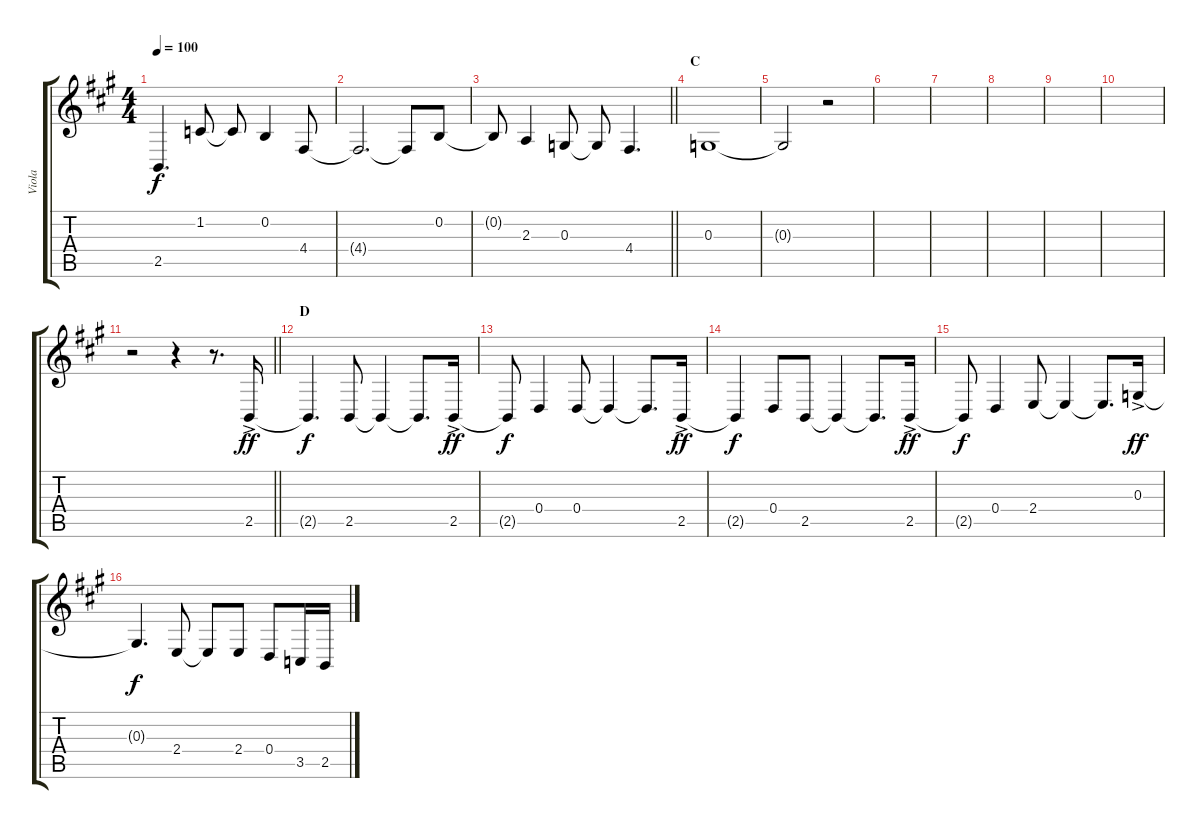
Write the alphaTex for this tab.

\track ("Viola" "Viola") {instrument viola}
\staff {score tabs}
\tuning (E4 B3 G3 D3 A2 E2) {hide}
\ts (4 4)
\tempo 100
\clef g2
\ks a
2.5.4{d dy f} 1.2.8 1.2{t}.8 0.2.4 4.4.8 |
4.4{t}.2{d} 4.4{t}.8 0.2.8 |
\barLineRight lightlight
0.2{t}.8 2.3.4 0.3.8 0.3{t}.8 4.4.4{d} |
\section ("" "C")
0.3.1{volume 7} |
0.3{t}.2 r.2 |
|
|
|
|
|
\barLineRight lightlight
r.2 r.4 r.8{d volume 10} 2.5{ac}.16{dy ff} |
\section ("" "D")
2.5{t}.4{d dy f} 2.5.8 2.5{t}.4 2.5{t}.8{d} 2.5{ac}.16{dy ff} |
2.5{t}.8{dy f} 0.4.4 0.4.8 0.4{t}.4 0.4{t}.8{d} 2.5{ac}.16{dy ff} |
2.5{t}.4{dy f} 0.4.8 2.5.8 2.5{t}.4 2.5{t}.8{d} 2.5{ac}.16{dy ff} |
2.5{t}.8{dy f} 0.4.4 2.4.8 2.4{t}.4 2.4{t}.8{d} 0.3{ac}.16{dy ff} |
0.3{t}.4{d dy f} 2.4.8 2.4{t}.8 2.4.8 0.4.8 3.5.16 2.5.16
